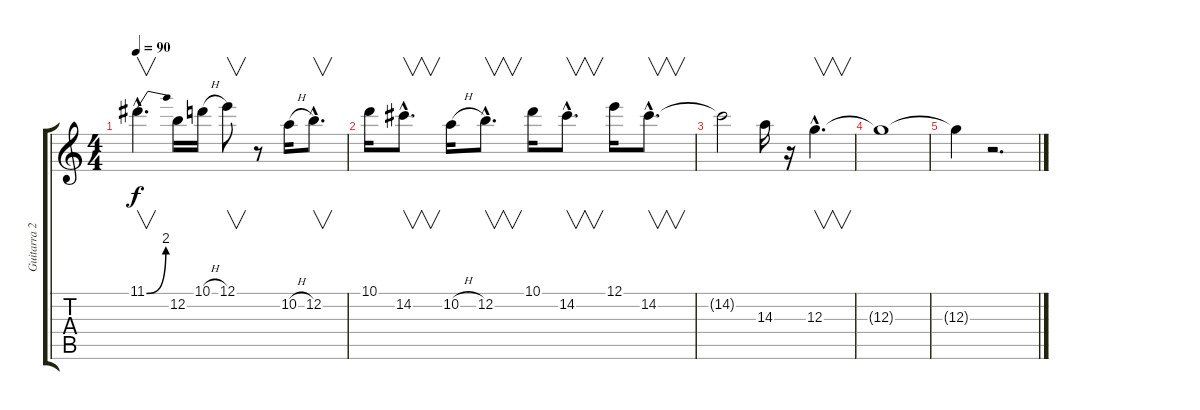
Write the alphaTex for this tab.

\track ("Guitarra 2" "Guitarra 2") {instrument overdrivenguitar}
\staff {score tabs}
\tuning (E4 B3 G3 D3 A2 E2) {hide}
\ts (4 4)
\tempo 90
\clef g2
\ks c
11.1{be (bend 0 0 60 8) hac}.4{v d dy f} 12.2.16 10.1{h}.16 12.1.8{v} r.8 10.2{h}.16 12.2{hac}.8{v d} |
10.1.16 14.2{hac}.8{v d} 10.2{h}.16 12.2{hac}.8{v d} 10.1.16 14.2{hac}.8{v d} 12.1.16 14.2{hac}.8{v d} |
14.2{t}.2 14.3.16 r.16 12.3{hac}.4{v d} |
12.3{t}.1 |
12.3{t}.4 r.2{d}
